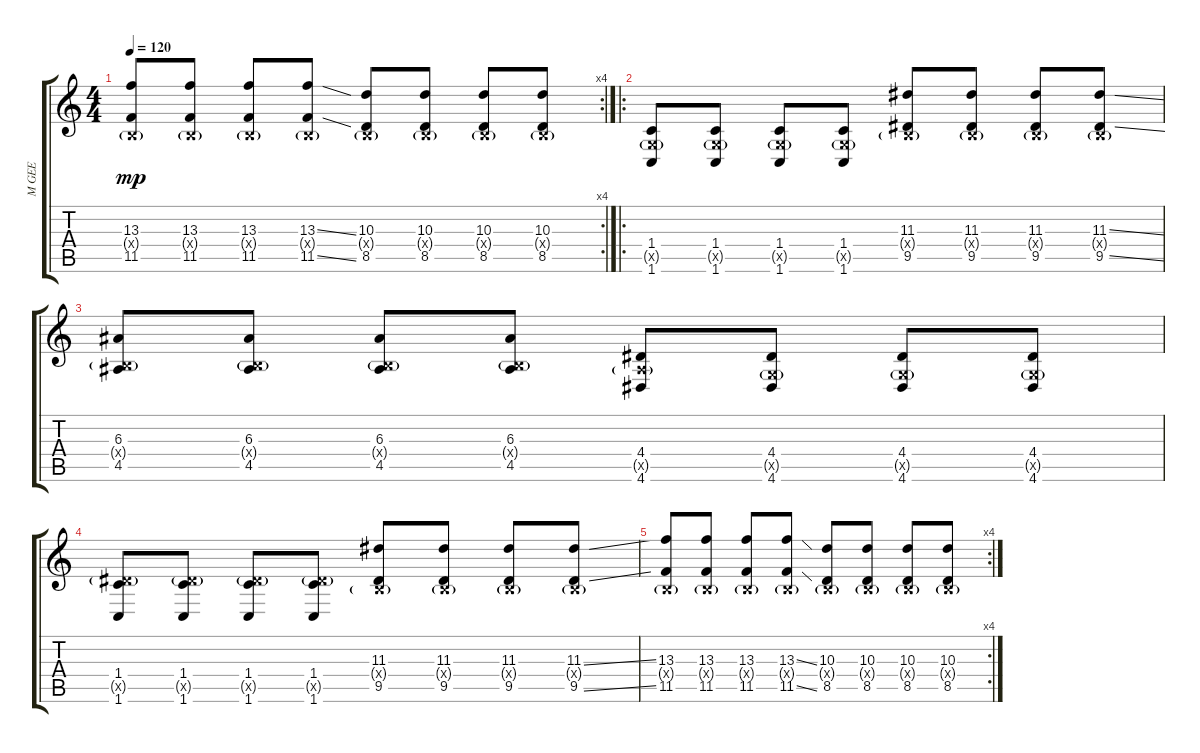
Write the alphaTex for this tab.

\track ("M GEE" "M GEE") {instrument distortionguitar}
\staff {score tabs}
\tuning (Db4 Ab3 E3 B2 Gb2 B1) {hide}
\rc 4
\ts (4 4)
\tempo 120
\clef g2
\ks c
(13.3 0.4{g x} 11.5).8{dy mp} (13.3 0.4{g x} 11.5).8 (13.3 0.4{g x} 11.5).8 (13.3{ss} 0.4{g x} 11.5{ss}).8 (10.3 0.4{g x} 8.5).8 (10.3 0.4{g x} 8.5).8 (10.3 0.4{g x} 8.5).8 (10.3 0.4{g x} 8.5).8 |
\ro
(1.4 1.5{g x} 1.6).8 (1.4 1.5{g x} 1.6).8 (1.4 1.5{g x} 1.6).8 (1.4 1.5{g x} 1.6).8 (11.3 0.4{g x} 9.5).8 (11.3 0.4{g x} 9.5).8 (11.3 0.4{g x} 9.5).8 (11.3{ss} 0.4{g x} 9.5{ss}).8 |
(6.3 0.4{g x} 4.5).8 (6.3 0.4{g x} 4.5).8 (6.3 0.4{g x} 4.5).8 (6.3 0.4{g x} 4.5).8 (4.4 4.5{g x} 4.6).8 (4.4 1.5{g x} 4.6).8 (4.4 1.5{g x} 4.6).8 (4.4 1.5{g x} 4.6).8 |
(1.4 9.5{g x} 1.6).8 (1.4 9.5{g x} 1.6).8 (1.4 9.5{g x} 1.6).8 (1.4 9.5{g x} 1.6).8 (11.3 0.4{g x} 9.5).8 (11.3 0.4{g x} 9.5).8 (11.3 0.4{g x} 9.5).8 (11.3{ss} 0.4{g x} 9.5{ss}).8 |
\rc 4
(13.3 0.4{g x} 11.5).8 (13.3 0.4{g x} 11.5).8 (13.3 0.4{g x} 11.5).8 (13.3{ss} 0.4{g x} 11.5{ss}).8 (10.3 0.4{g x} 8.5).8 (10.3 0.4{g x} 8.5).8 (10.3 0.4{g x} 8.5).8 (10.3 0.4{g x} 8.5).8
